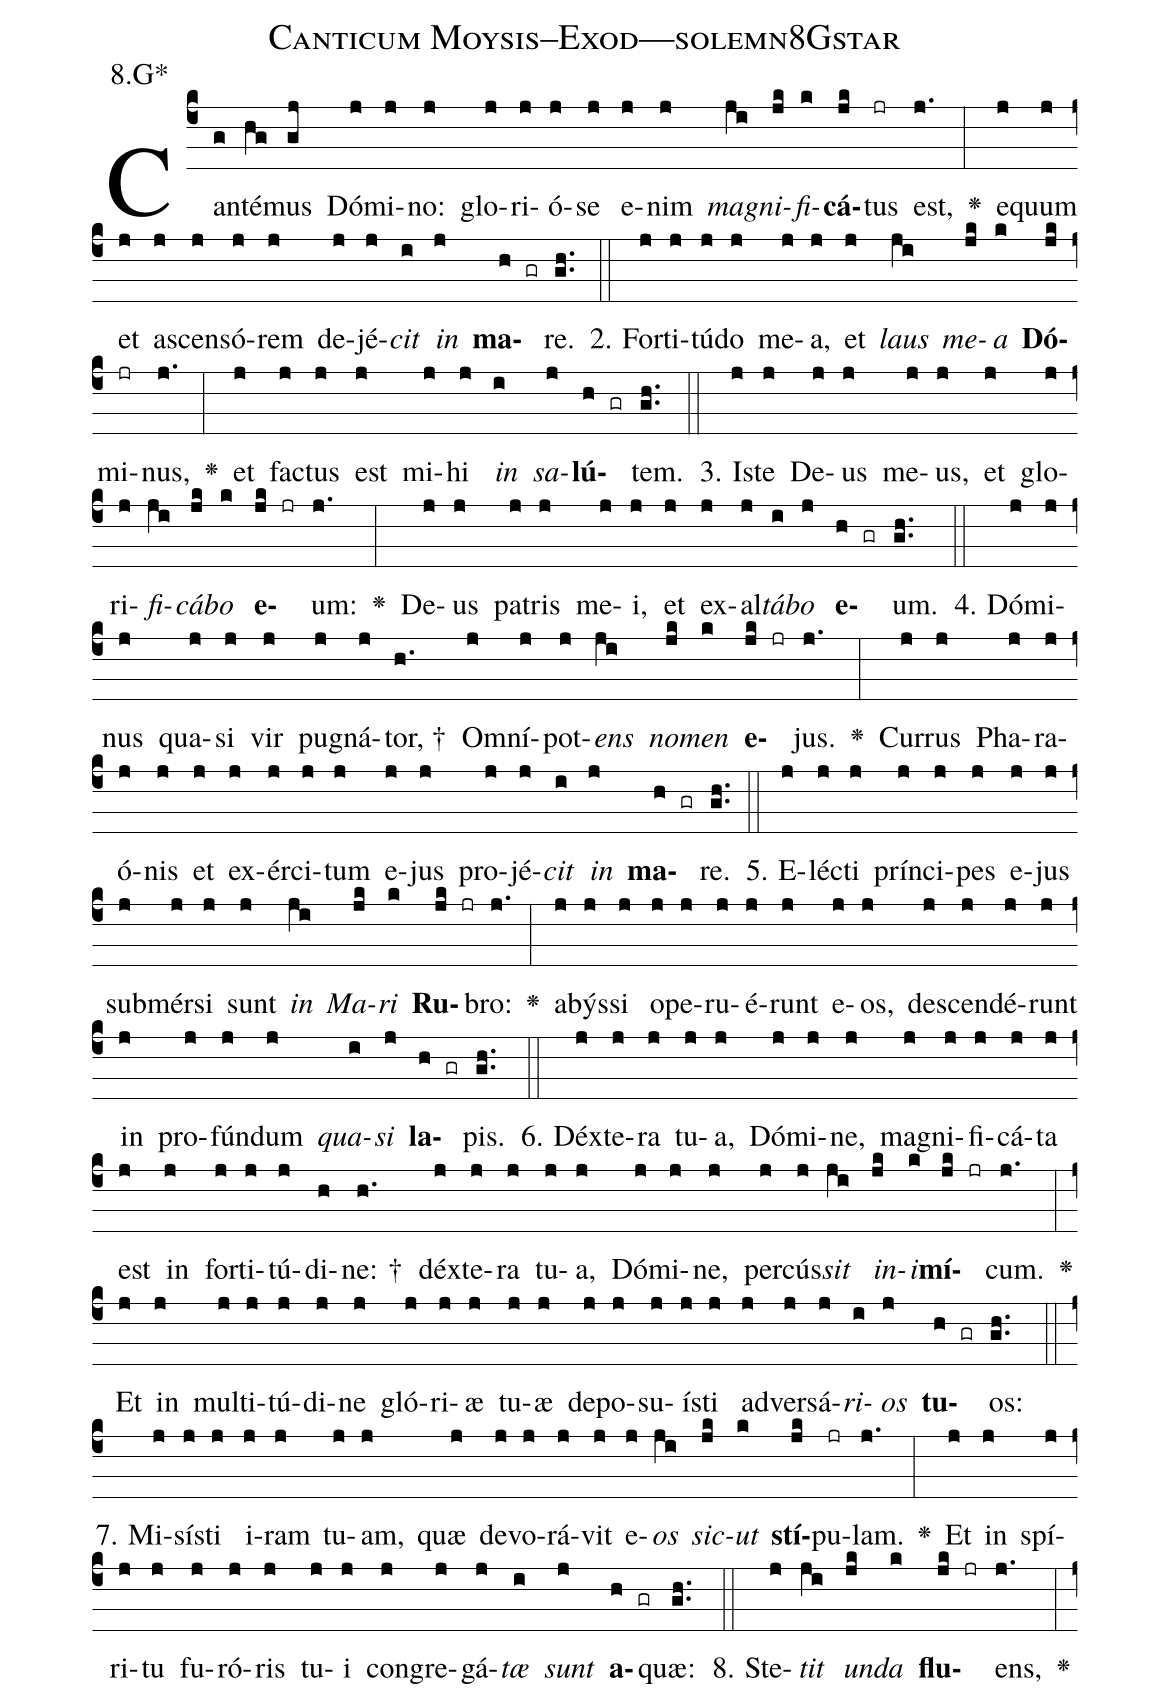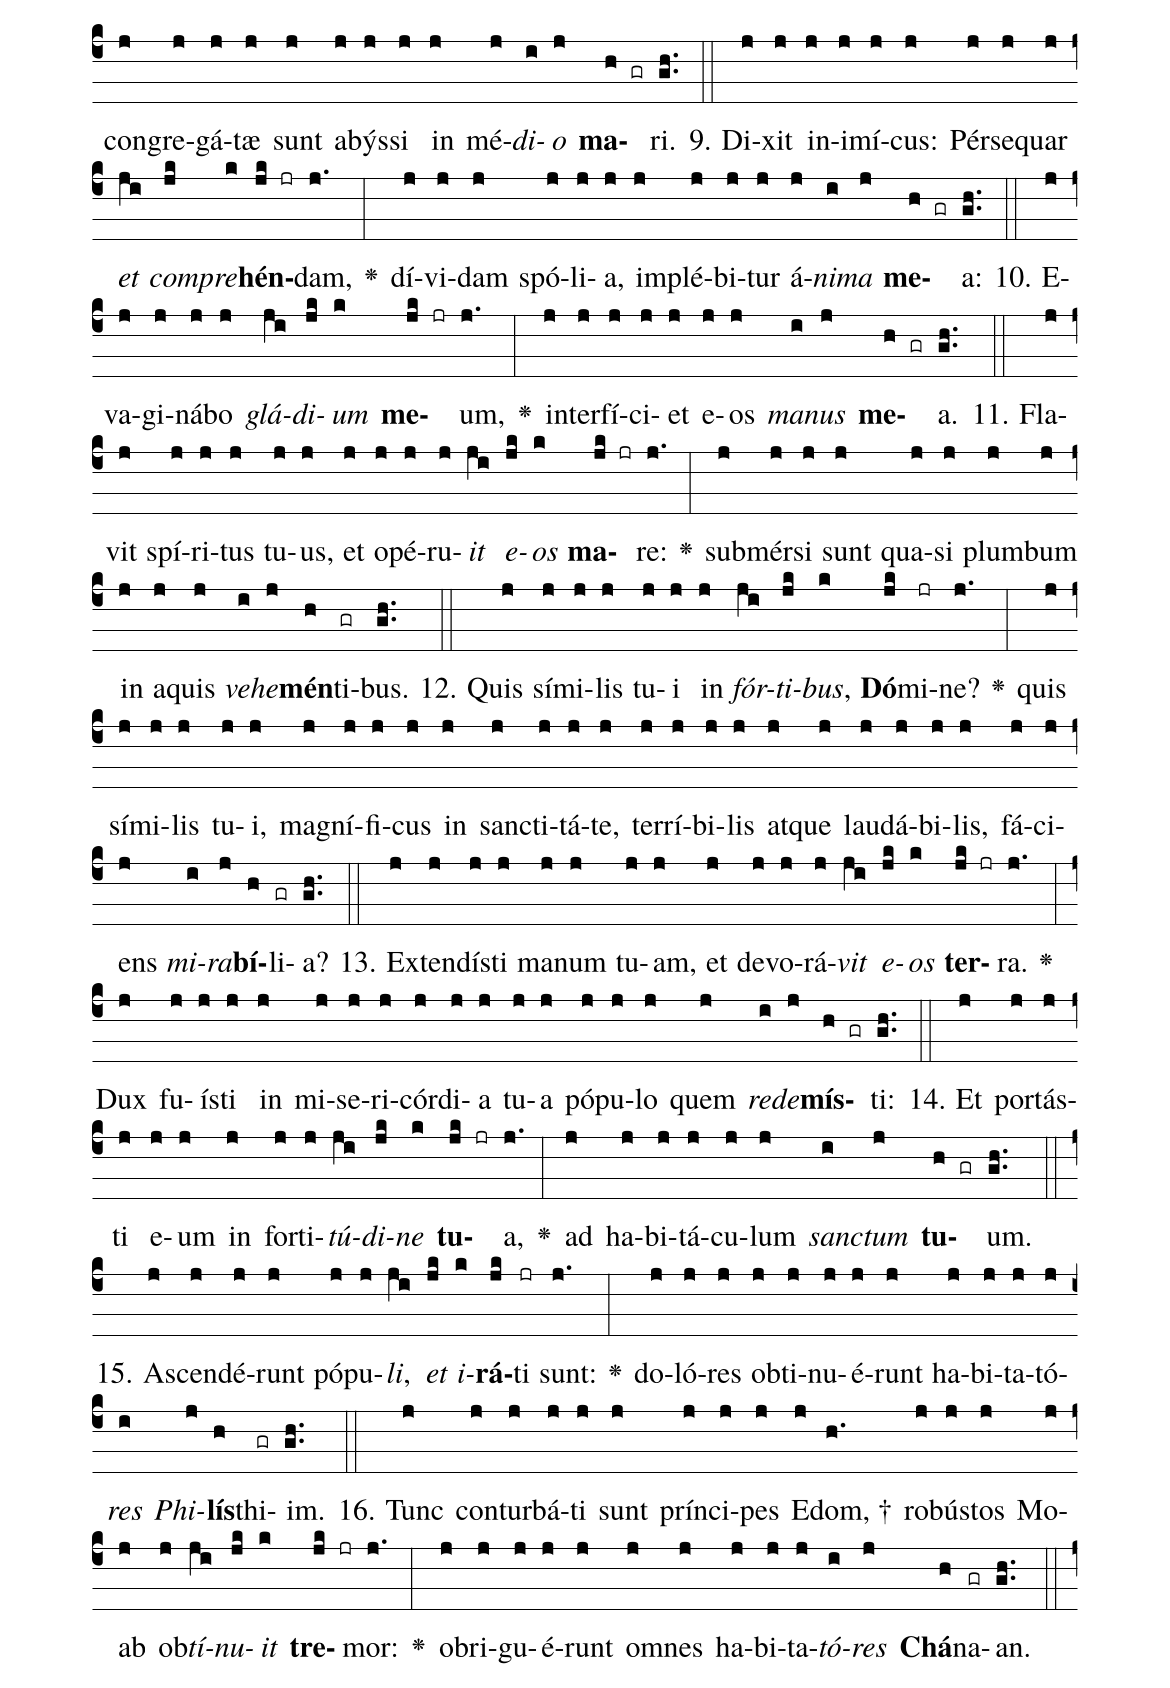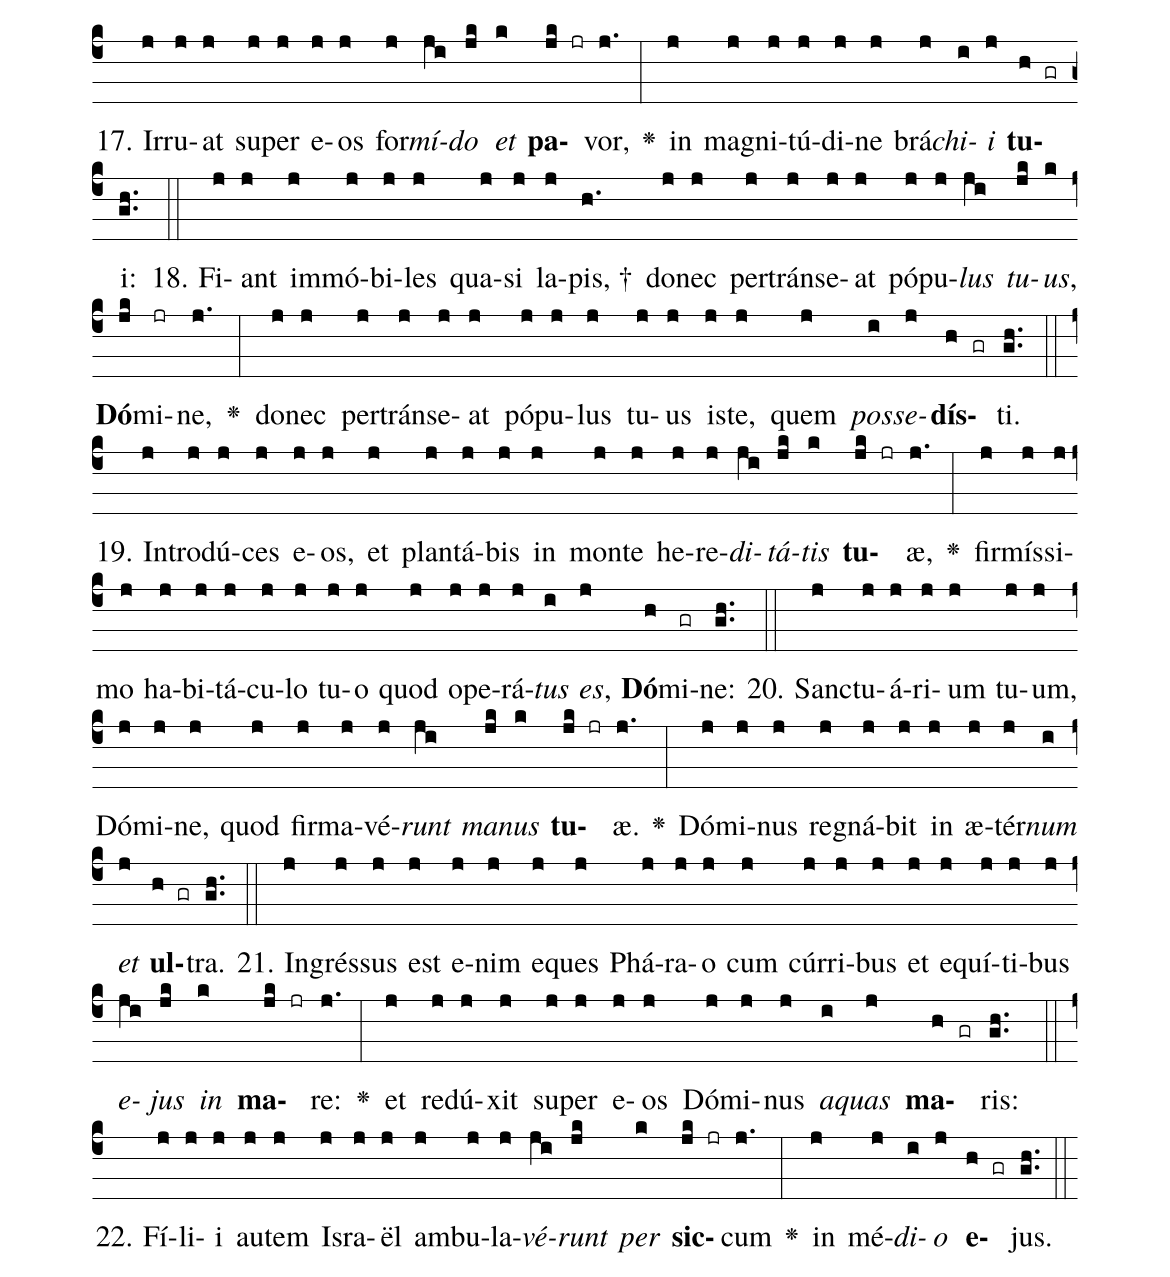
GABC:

name: Canticum Moysis--Exod---solemn8Gstar;
annotation: 8.G*;
%%
(c4)Can(g)té(hg)mus(gj) Dó(j)mi(j)no:(j) glo(j)ri(j)ó(j)se(j) e(j)nim(j) <i>ma</i>(ji)<i>gni</i>(jk)<i>fi</i>(k)<b>cá</b>(jk)tus(jr) est,(j.) <v>\greheightstar</v>(:) e(j)quum(j) et(j) a(j)scen(j)só(j)rem(j) de(j)jé(j)<i>cit</i>(i) <i>in</i>(j) <b>ma</b>(h gr)re.(gh..) (::)
2. For(j)ti(j)tú(j)do(j) me(j)a,(j) et(j) <i>laus</i>(ji) <i>me</i>(jk)<i>a</i>(k) <b>Dó</b>(jk)mi(jr)nus,(j.) <v>\greheightstar</v>(:) et(j) fac(j)tus(j) est(j) mi(j)hi(j) <i>in</i>(i) <i>sa</i>(j)<b>lú</b>(h gr)tem.(gh..) (::)
3. Is(j)te(j) De(j)us(j) me(j)us,(j) et(j) glo(j)ri(j)<i>fi</i>(ji)<i>cá</i>(jk)<i>bo</i>(k) <b>e</b>(jk jr)um:(j.) <v>\greheightstar</v>(:) De(j)us(j) pa(j)tris(j) me(j)i,(j) et(j) ex(j)al(j)<i>tá</i>(i)<i>bo</i>(j) <b>e</b>(h gr)um.(gh..) (::)
4. Dó(j)mi(j)nus(j) qua(j)si(j) vir(j) pu(j)gná(j)tor, †(h.) Om(j)ní(j)pot(j)<i>ens</i>(ji) <i>no</i>(jk)<i>men</i>(k) <b>e</b>(jk jr)jus.(j.) <v>\greheightstar</v>(:) Cur(j)rus(j) Pha(j)ra(j)ó(j)nis(j) et(j) ex(j)ér(j)ci(j)tum(j) e(j)jus(j) pro(j)jé(j)<i>cit</i>(i) <i>in</i>(j) <b>ma</b>(h gr)re.(gh..) (::)
5. E(j)léc(j)ti(j) prín(j)ci(j)pes(j) e(j)jus(j) sub(j)mér(j)si(j) sunt(j) <i>in</i>(ji) <i>Ma</i>(jk)<i>ri</i>(k) <b>Ru</b>(jk jr)bro:(j.) <v>\greheightstar</v>(:) a(j)býs(j)si(j) o(j)pe(j)ru(j)é(j)runt(j) e(j)os,(j) de(j)scen(j)dé(j)runt(j) in(j) pro(j)fún(j)dum(j) <i>qua</i>(i)<i>si</i>(j) <b>la</b>(h gr)pis.(gh..) (::)
6. Déx(j)te(j)ra(j) tu(j)a,(j) Dó(j)mi(j)ne,(j) ma(j)gni(j)fi(j)cá(j)ta(j) est(j) in(j) for(j)ti(j)tú(j)di(h)ne: †(h.) déx(j)te(j)ra(j) tu(j)a,(j) Dó(j)mi(j)ne,(j) per(j)cús(j)<i>sit</i>(ji) <i>in</i>(jk)<i>i</i>(k)<b>mí</b>(jk jr)cum.(j.) <v>\greheightstar</v>(:) Et(j) in(j) mul(j)ti(j)tú(j)di(j)ne(j) gló(j)ri(j)æ(j) tu(j)æ(j) de(j)po(j)su(j)ís(j)ti(j) ad(j)ver(j)sá(j)<i>ri</i>(i)<i>os</i>(j) <b>tu</b>(h gr)os:(gh..) (::)
7. Mi(j)sís(j)ti(j) i(j)ram(j) tu(j)am,(j) quæ(j) de(j)vo(j)rá(j)vit(j) e(j)<i>os</i>(ji) <i>sic</i>(jk)<i>ut</i>(k) <b>stí</b>(jk)pu(jr)lam.(j.) <v>\greheightstar</v>(:) Et(j) in(j) spí(j)ri(j)tu(j) fu(j)ró(j)ris(j) tu(j)i(j) con(j)gre(j)gá(j)<i>tæ</i>(i) <i>sunt</i>(j) <b>a</b>(h gr)quæ:(gh..) (::)
8. Ste(j)<i>tit</i>(ji) <i>un</i>(jk)<i>da</i>(k) <b>flu</b>(jk jr)ens,(j.) <v>\greheightstar</v>(:) con(j)gre(j)gá(j)tæ(j) sunt(j) a(j)býs(j)si(j) in(j) mé(j)<i>di</i>(i)<i>o</i>(j) <b>ma</b>(h gr)ri.(gh..) (::)
9. Di(j)xit(j) in(j)i(j)mí(j)cus:(j) Pér(j)se(j)quar(j) <i>et</i>(ji) <i>com</i>(jk)<i>pre</i>(k)<b>hén</b>(jk jr)dam,(j.) <v>\greheightstar</v>(:) dí(j)vi(j)dam(j) spó(j)li(j)a,(j) im(j)plé(j)bi(j)tur(j) á(j)<i>ni</i>(i)<i>ma</i>(j) <b>me</b>(h gr)a:(gh..) (::)
10. E(j)va(j)gi(j)ná(j)bo(j) <i>glá</i>(ji)<i>di</i>(jk)<i>um</i>(k) <b>me</b>(jk jr)um,(j.) <v>\greheightstar</v>(:) in(j)ter(j)fí(j)ci(j)et(j) e(j)os(j) <i>ma</i>(i)<i>nus</i>(j) <b>me</b>(h gr)a.(gh..) (::)
11. Fla(j)vit(j) spí(j)ri(j)tus(j) tu(j)us,(j) et(j) o(j)pé(j)ru(j)<i>it</i>(ji) <i>e</i>(jk)<i>os</i>(k) <b>ma</b>(jk jr)re:(j.) <v>\greheightstar</v>(:) sub(j)mér(j)si(j) sunt(j) qua(j)si(j) plum(j)bum(j) in(j) a(j)quis(j) <i>ve</i>(i)<i>he</i>(j)<b>mén</b>(h)ti(gr)bus.(gh..) (::)
12. Quis(j) sí(j)mi(j)lis(j) tu(j)i(j) in(j) <i>fór</i>(ji)<i>ti</i>(jk)<i>bus</i>,(k) <b>Dó</b>(jk)mi(jr)ne?(j.) <v>\greheightstar</v>(:) quis(j) sí(j)mi(j)lis(j) tu(j)i,(j) ma(j)gní(j)fi(j)cus(j) in(j) sanc(j)ti(j)tá(j)te,(j) ter(j)rí(j)bi(j)lis(j) at(j)que(j) lau(j)dá(j)bi(j)lis,(j) fá(j)ci(j)ens(j) <i>mi</i>(i)<i>ra</i>(j)<b>bí</b>(h)li(gr)a?(gh..) (::)
13. Ex(j)ten(j)dís(j)ti(j) ma(j)num(j) tu(j)am,(j) et(j) de(j)vo(j)rá(j)<i>vit</i>(ji) <i>e</i>(jk)<i>os</i>(k) <b>ter</b>(jk jr)ra.(j.) <v>\greheightstar</v>(:) Dux(j) fu(j)ís(j)ti(j) in(j) mi(j)se(j)ri(j)cór(j)di(j)a(j) tu(j)a(j) pó(j)pu(j)lo(j) quem(j) <i>red</i>(i)<i>e</i>(j)<b>mís</b>(h gr)ti:(gh..) (::)
14. Et(j) por(j)tás(j)ti(j) e(j)um(j) in(j) for(j)ti(j)<i>tú</i>(ji)<i>di</i>(jk)<i>ne</i>(k) <b>tu</b>(jk jr)a,(j.) <v>\greheightstar</v>(:) ad(j) ha(j)bi(j)tá(j)cu(j)lum(j) <i>sanc</i>(i)<i>tum</i>(j) <b>tu</b>(h gr)um.(gh..) (::)
15. A(j)scen(j)dé(j)runt(j) pó(j)pu(j)<i>li</i>,(ji) <i>et</i>(jk) <i>i</i>(k)<b>rá</b>(jk)ti(jr) sunt:(j.) <v>\greheightstar</v>(:) do(j)ló(j)res(j) ob(j)ti(j)nu(j)é(j)runt(j) ha(j)bi(j)ta(j)tó(j)<i>res</i>(i) <i>Phi</i>(j)<b>lís</b>(h)thi(gr)im.(gh..) (::)
16. Tunc(j) con(j)tur(j)bá(j)ti(j) sunt(j) prín(j)ci(j)pes(j) E(j)dom, †(h.) ro(j)bús(j)tos(j) Mo(j)ab(j) ob(j)<i>tí</i>(ji)<i>nu</i>(jk)<i>it</i>(k) <b>tre</b>(jk jr)mor:(j.) <v>\greheightstar</v>(:) ob(j)ri(j)gu(j)é(j)runt(j) om(j)nes(j) ha(j)bi(j)ta(j)<i>tó</i>(i)<i>res</i>(j) <b>Chá</b>(h)na(gr)an.(gh..) (::)
17. Ir(j)ru(j)at(j) su(j)per(j) e(j)os(j) for(j)<i>mí</i>(ji)<i>do</i>(jk) <i>et</i>(k) <b>pa</b>(jk jr)vor,(j.) <v>\greheightstar</v>(:) in(j) ma(j)gni(j)tú(j)di(j)ne(j) brá(j)<i>chi</i>(i)<i>i</i>(j) <b>tu</b>(h gr)i:(gh..) (::)
18. Fi(j)ant(j) im(j)mó(j)bi(j)les(j) qua(j)si(j) la(j)pis, †(h.) do(j)nec(j) per(j)tráns(j)e(j)at(j) pó(j)pu(j)<i>lus</i>(ji) <i>tu</i>(jk)<i>us</i>,(k) <b>Dó</b>(jk)mi(jr)ne,(j.) <v>\greheightstar</v>(:) do(j)nec(j) per(j)tráns(j)e(j)at(j) pó(j)pu(j)lus(j) tu(j)us(j) is(j)te,(j) quem(j) <i>pos</i>(i)<i>se</i>(j)<b>dís</b>(h gr)ti.(gh..) (::)
19. In(j)tro(j)dú(j)ces(j) e(j)os,(j) et(j) plan(j)tá(j)bis(j) in(j) mon(j)te(j) he(j)re(j)<i>di</i>(ji)<i>tá</i>(jk)<i>tis</i>(k) <b>tu</b>(jk jr)æ,(j.) <v>\greheightstar</v>(:) fir(j)mís(j)si(j)mo(j) ha(j)bi(j)tá(j)cu(j)lo(j) tu(j)o(j) quod(j) o(j)pe(j)rá(j)<i>tus</i>(i) <i>es</i>,(j) <b>Dó</b>(h)mi(gr)ne:(gh..) (::)
20. Sanc(j)tu(j)á(j)ri(j)um(j) tu(j)um,(j) Dó(j)mi(j)ne,(j) quod(j) fir(j)ma(j)vé(j)<i>runt</i>(ji) <i>ma</i>(jk)<i>nus</i>(k) <b>tu</b>(jk jr)æ.(j.) <v>\greheightstar</v>(:) Dó(j)mi(j)nus(j) re(j)gná(j)bit(j) in(j) æ(j)tér(j)<i>num</i>(i) <i>et</i>(j) <b>ul</b>(h gr)tra.(gh..) (::)
21. In(j)grés(j)sus(j) est(j) e(j)nim(j) e(j)ques(j) Phá(j)ra(j)o(j) cum(j) cúr(j)ri(j)bus(j) et(j) e(j)quí(j)ti(j)bus(j) <i>e</i>(ji)<i>jus</i>(jk) <i>in</i>(k) <b>ma</b>(jk jr)re:(j.) <v>\greheightstar</v>(:) et(j) re(j)dú(j)xit(j) su(j)per(j) e(j)os(j) Dó(j)mi(j)nus(j) <i>a</i>(i)<i>quas</i>(j) <b>ma</b>(h gr)ris:(gh..) (::)
22. Fí(j)li(j)i(j) au(j)tem(j) Is(j)ra(j)ël(j) am(j)bu(j)la(j)<i>vé</i>(ji)<i>runt</i>(jk) <i>per</i>(k) <b>sic</b>(jk jr)cum(j.) <v>\greheightstar</v>(:) in(j) mé(j)<i>di</i>(i)<i>o</i>(j) <b>e</b>(h gr)jus.(gh..) (::)
